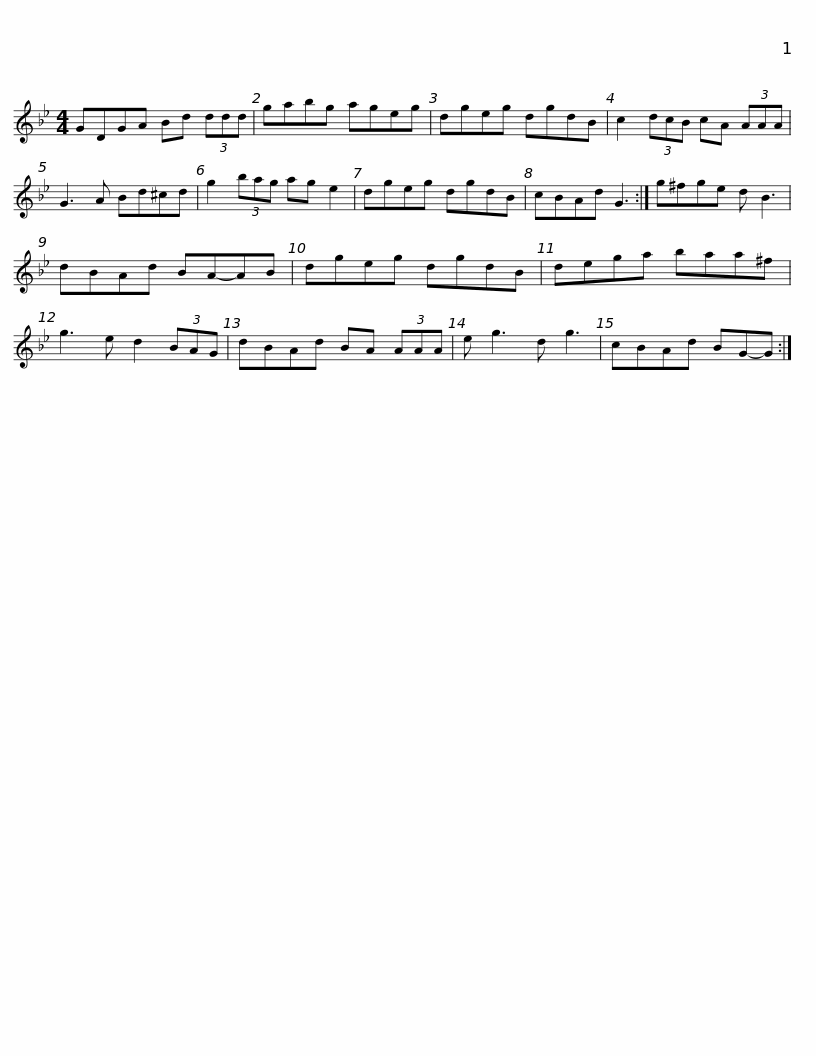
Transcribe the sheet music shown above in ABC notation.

X:1
L:1/8
M:4/4
I:linebreak $
K:Gmin
V:1 treble
V:1
 GDGA Bd (3ddd | gabg ageg | dgeg dgdB | c2 (3dcB cA (3AAA | G3 A Bd^cd |$ %5
 g2 (3bag ag e2 | dgeg dgdB | cBAd G3 :| g^fge d B3 | dBAd BA-AB | %10
 dgeg dgdB |$ dega baa^f | g3 e d2 (3BAG | dBAd BA (3AAA | e g3 d g3 | %15
 cBAd BG-G :| %16
